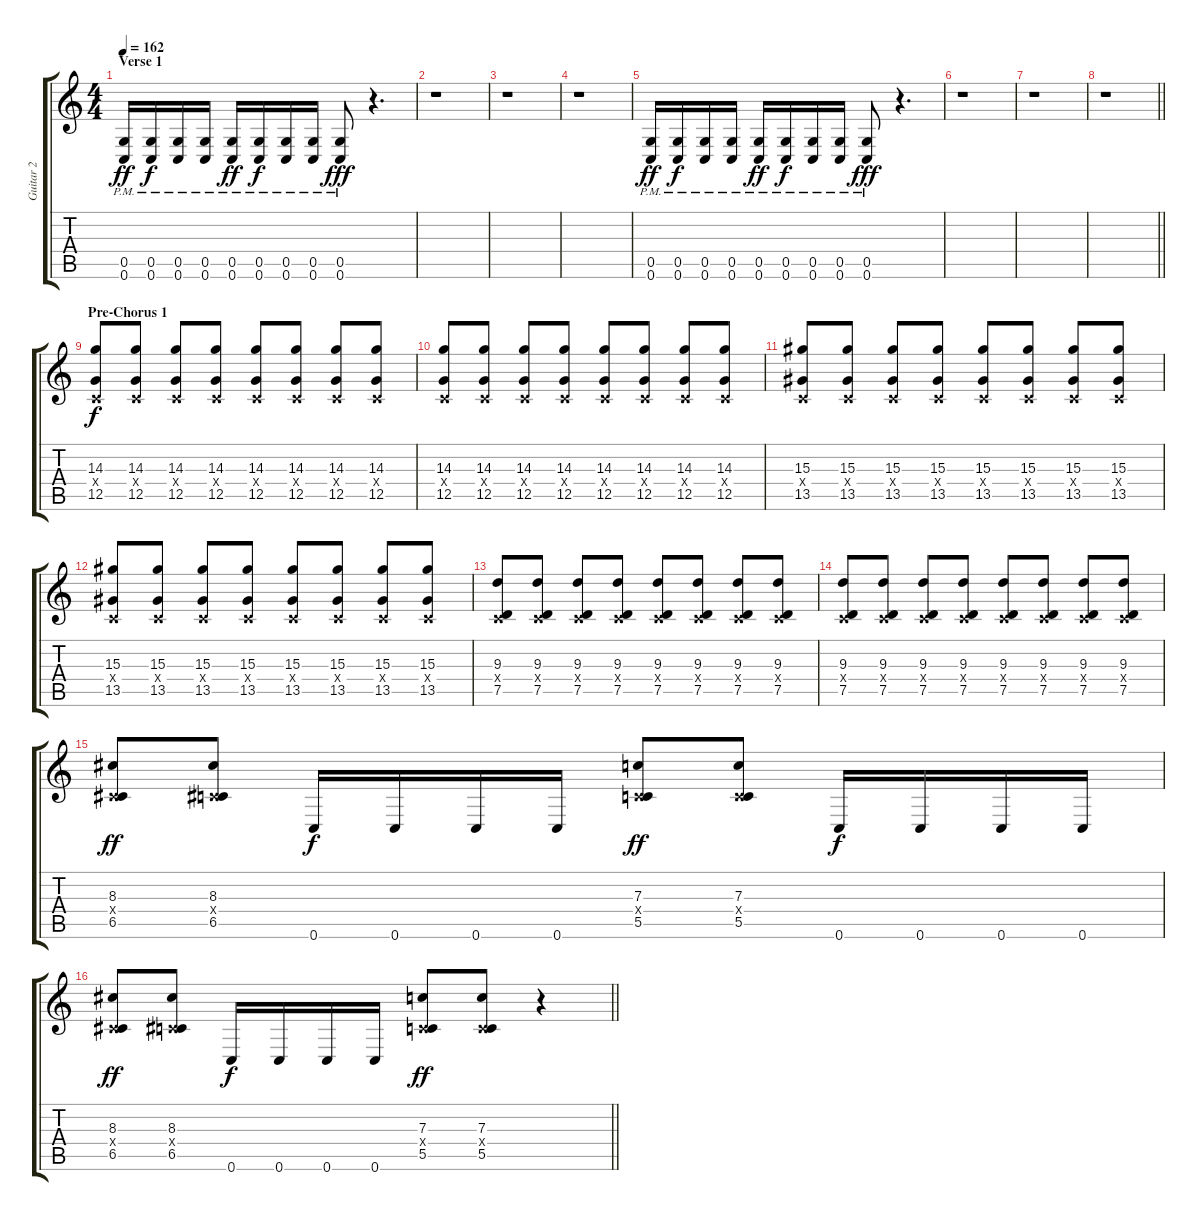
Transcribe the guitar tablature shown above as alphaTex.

\track ("Guitar 2" "Guitar 2") {instrument distortionguitar}
\staff {score tabs}
\tuning (D4 A3 F3 C3 G2 C2) {hide}
\ts (4 4)
\section ("" "Verse 1")
\tempo 162
\clef g2
\ks c
(0.5{pm} 0.6{pm}).16{dy ff} (0.5{pm} 0.6{pm}).16{dy f} (0.5{pm} 0.6{pm}).16 (0.5{pm} 0.6{pm}).16 (0.5{pm} 0.6{pm}).16{dy ff} (0.5{pm} 0.6{pm}).16{dy f} (0.5{pm} 0.6{pm}).16 (0.5{pm} 0.6{pm}).16 (0.5{pm} 0.6{pm}).8{dy fff} r.4{d} |
r.1 |
r.1 |
r.1 |
(0.5{pm} 0.6{pm}).16{dy ff} (0.5{pm} 0.6{pm}).16{dy f} (0.5{pm} 0.6{pm}).16 (0.5{pm} 0.6{pm}).16 (0.5{pm} 0.6{pm}).16{dy ff} (0.5{pm} 0.6{pm}).16{dy f} (0.5{pm} 0.6{pm}).16 (0.5{pm} 0.6{pm}).16 (0.5{pm} 0.6{pm}).8{dy fff} r.4{d} |
r.1 |
r.1 |
\barLineRight lightlight
r.1 |
\section ("" "Pre-Chorus 1")
(14.3 0.4{x} 12.5).8{dy f} (14.3 0.4{x} 12.5).8 (14.3 0.4{x} 12.5).8 (14.3 0.4{x} 12.5).8 (14.3 0.4{x} 12.5).8 (14.3 0.4{x} 12.5).8 (14.3 0.4{x} 12.5).8 (14.3 0.4{x} 12.5).8 |
(14.3 0.4{x} 12.5).8 (14.3 0.4{x} 12.5).8 (14.3 0.4{x} 12.5).8 (14.3 0.4{x} 12.5).8 (14.3 0.4{x} 12.5).8 (14.3 0.4{x} 12.5).8 (14.3 0.4{x} 12.5).8 (14.3 0.4{x} 12.5).8 |
(15.3 0.4{x} 13.5).8 (15.3 0.4{x} 13.5).8 (15.3 0.4{x} 13.5).8 (15.3 0.4{x} 13.5).8 (15.3 0.4{x} 13.5).8 (15.3 0.4{x} 13.5).8 (15.3 0.4{x} 13.5).8 (15.3 0.4{x} 13.5).8 |
(15.3 0.4{x} 13.5).8 (15.3 0.4{x} 13.5).8 (15.3 0.4{x} 13.5).8 (15.3 0.4{x} 13.5).8 (15.3 0.4{x} 13.5).8 (15.3 0.4{x} 13.5).8 (15.3 0.4{x} 13.5).8 (15.3 0.4{x} 13.5).8 |
(9.3 0.4{x} 7.5).8 (9.3 0.4{x} 7.5).8 (9.3 0.4{x} 7.5).8 (9.3 0.4{x} 7.5).8 (9.3 0.4{x} 7.5).8 (9.3 0.4{x} 7.5).8 (9.3 0.4{x} 7.5).8 (9.3 0.4{x} 7.5).8 |
(9.3 0.4{x} 7.5).8 (9.3 0.4{x} 7.5).8 (9.3 0.4{x} 7.5).8 (9.3 0.4{x} 7.5).8 (9.3 0.4{x} 7.5).8 (9.3 0.4{x} 7.5).8 (9.3 0.4{x} 7.5).8 (9.3 0.4{x} 7.5).8 |
(8.3 0.4{x} 6.5).8{dy ff} (8.3 0.4{x} 6.5).8 0.6.16{dy f} 0.6.16 0.6.16 0.6.16 (7.3 0.4{x} 5.5).8{dy ff} (7.3 0.4{x} 5.5).8 0.6.16{dy f} 0.6.16 0.6.16 0.6.16 |
\barLineRight lightlight
(8.3 0.4{x} 6.5).8{dy ff} (8.3 0.4{x} 6.5).8 0.6.16{dy f} 0.6.16 0.6.16 0.6.16 (7.3 0.4{x} 5.5).8{dy ff} (7.3 0.4{x} 5.5).8 r.4
